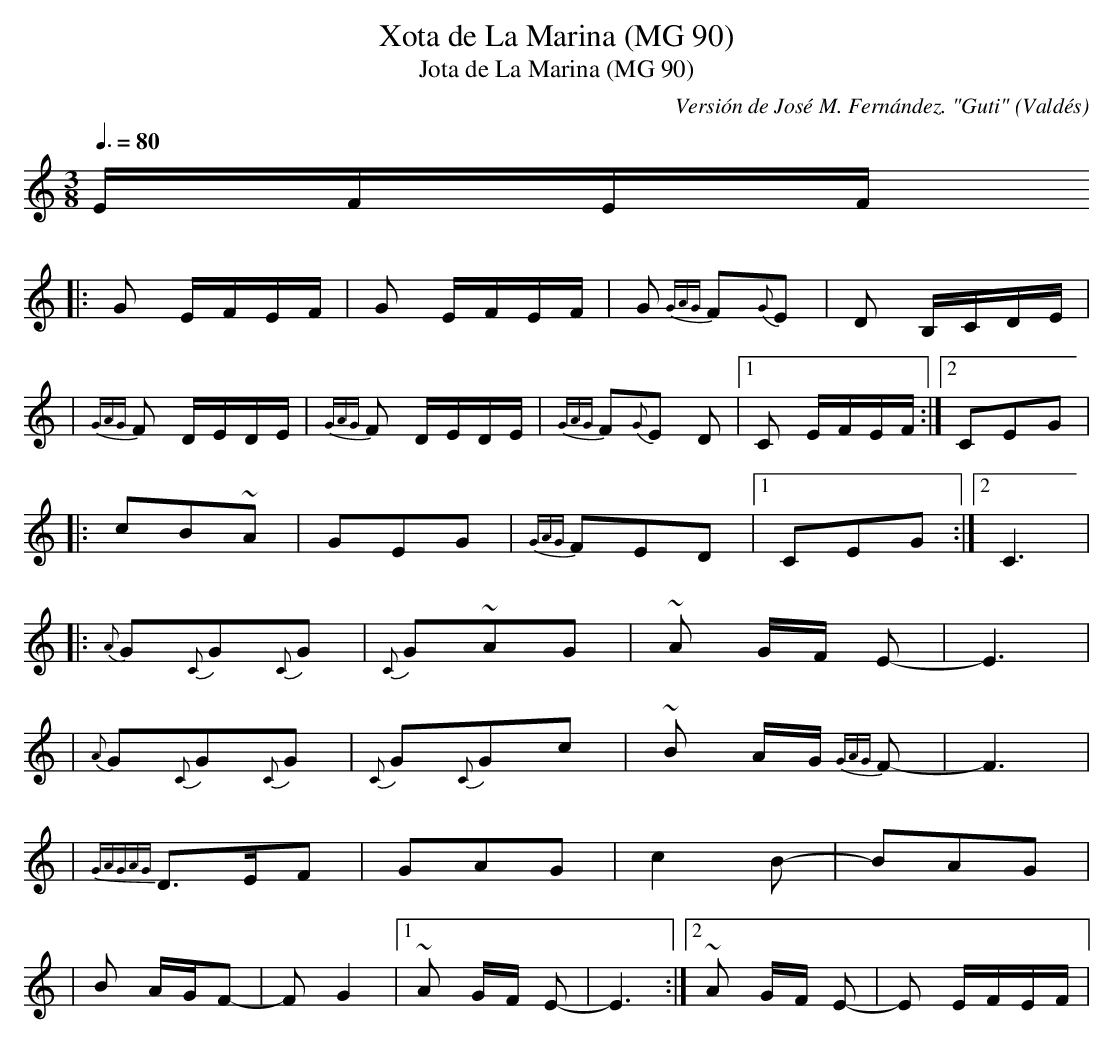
X:1
T:Xota de La Marina (MG 90)
T:Jota de La Marina (MG 90)
C:Versión de José M. Fernández. "Guti"
O:Valdés
E:Comp.
M:3/8
L:1/8
Q:3/8=80
K:C
E/F/E/F/
|: G E/F/E/F/|G E/F/E/F/|G {GAG}F{G}E|D B,/C/D/E/|
|{GAG}F D/E/D/E/|{GAG}F D/E/D/E/|{GAG}F{G}E D|[1 C E/F/E/F/ :|[2 CEG|
|: cB~A|GEG|{GAG}FED|[1 CEG :|[2 C3|
|: {A}G{C}G{C}G|{C}G~AG|~A G/F/ E-|E3|
|{A}G{C}G{C}G|{C}G{C}Gc|~B A/G/ {GAG}F-|F3|
|{GAGAG}D>EF|GAG|c2 B-|BAG|
|B A/G/F-|F G2|[1 ~A G/F/ E-|E3 :|[2 ~A G/F/ E-|E E/F/E/F/|
